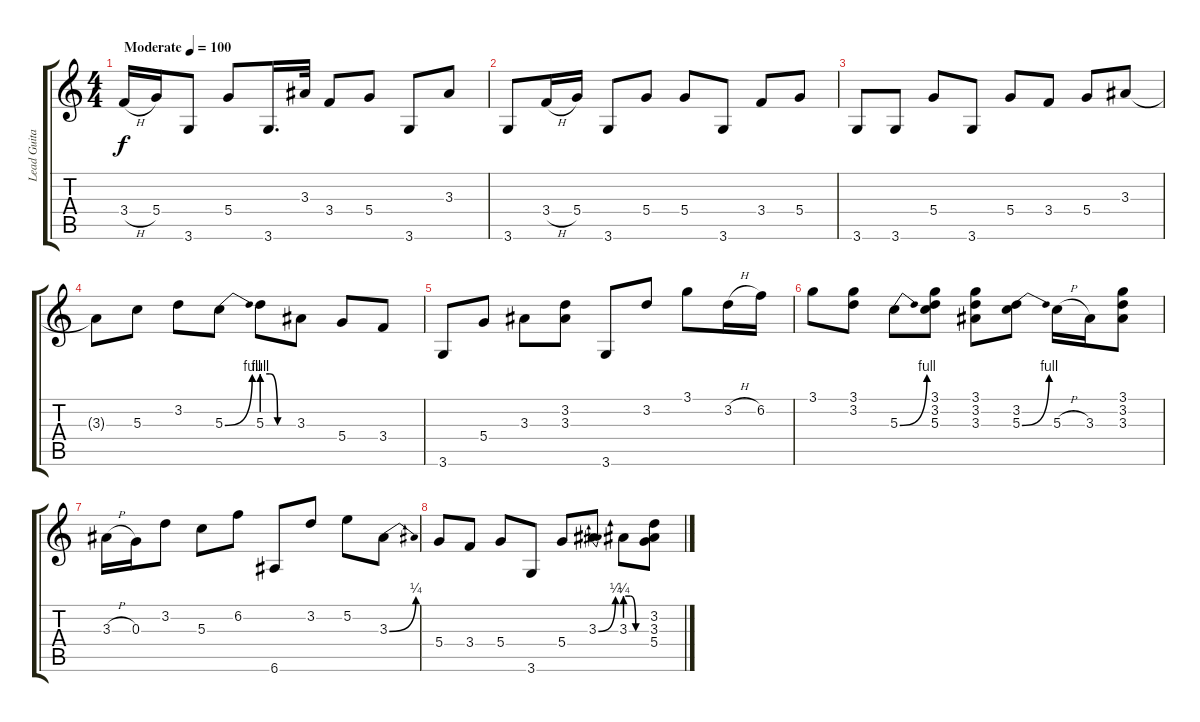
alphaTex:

\track ("Lead Guitar (Young)" "Lead Guita") {instrument overdrivenguitar}
\staff {score tabs}
\tuning (E4 B3 G3 D3 A2 E2) {hide}
\ts (4 4)
\tempo (100 "Moderate")
\clef g2
\ks c
3.4{h}.16{dy f instrument overdrivenguitar} 5.4.16 3.6.8 5.4.8 3.6.16{d} 3.3.32 3.4.8 5.4.8 3.6.8 3.3.8 |
3.6.8 3.4{h}.16 5.4.16 3.6.8 5.4.8 5.4.8 3.6.8 3.4.8 5.4.8 |
3.6.8 3.6.8 5.4.8 3.6.8 5.4.8 3.4.8 5.4.8 3.3.8 |
3.3{t}.8 5.3.8 3.2.8 5.3{be (bend 0 0 60 4)}.8 5.3{be (custom 0 4 15 4 30 0 60 0)}.8 3.3.8 5.4.8 3.4.8 |
3.6.8 5.4.8 3.3.8 (3.2 3.3).8 3.6.8 3.2.8 3.1.8 3.2{h}.16 6.2.16 |
3.1.8 (3.1 3.2).8 5.3{be (bend 0 0 60 4)}.8 (3.1 3.2 5.3).8 (3.1 3.2 3.3).8 (3.2 5.3{be (bend 0 0 60 4)}).8 5.3{h}.16 3.3.16 (3.1 3.2 3.3).8 |
3.3{h}.16 0.3.16 3.2.8 5.3.8 6.2.8 6.6.8 3.2.8 5.2.8 3.3{be (bend 0 0 60 1)}.8 |
5.4.8 3.4.8 5.4.8 3.6.8 5.4.8 3.3{be (bend 0 0 60 1)}.8 3.3{be (custom 0 1 15 1 30 0 60 0)}.8 (3.2 3.3 5.4).8
